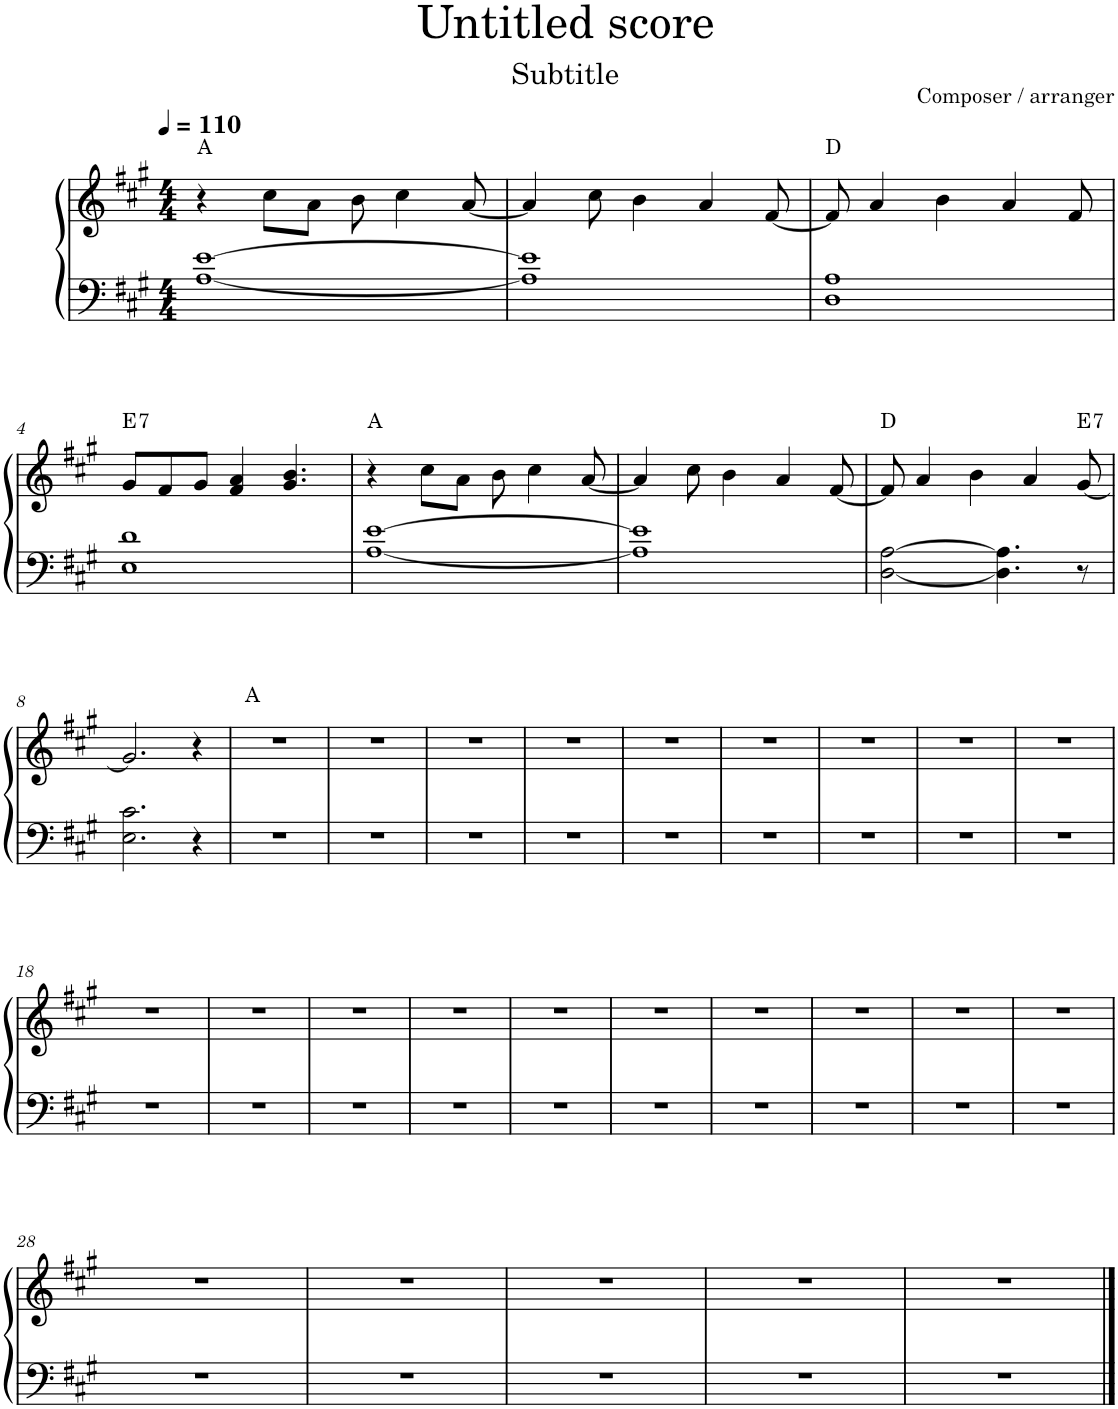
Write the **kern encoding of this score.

**kern	**kern	**harte
*part1	*part1	*part1
*staff2	*staff1	*
*I"Piano	*	*
*I'Pno.	*	*
*clefF4	*clefG2	*
*k[f#c#g#]	*k[f#c#g#]	*
*M4/4	*M4/4	*
*MM110	*MM110	*
=1	=1	=1
[1A [1e	4r	A:maj
.	8cc#\L	.
.	8a\J	.
.	8b\	.
.	4cc#\	.
.	[8a/	.
=2	=2	=2
1A] 1e]	4a/]	.
.	8cc#\	.
.	4b\	.
.	4a/	.
.	[8f#/	.
=3	=3	=3
1D 1A	8f#/]	D:maj
.	4a/	.
.	4b\	.
.	4a/	.
.	8f#/	.
!!LO:LB:g=z
=4	=4	=4
!	!	!LO:H:kt=7
1E 1d	8g#/L	E:7
.	8f#/	.
.	8g#/J	.
.	4f#/ 4a/	.
.	4.g#/ 4.b/	.
=5	=5	=5
[1A [1e	4r	A:maj
.	8cc#\L	.
.	8a\J	.
.	8b\	.
.	4cc#\	.
.	[8a/	.
=6	=6	=6
1A] 1e]	4a/]	.
.	8cc#\	.
.	4b\	.
.	4a/	.
.	[8f#/	.
=7	=7	=7
[2D\ [2A\	8f#/]	D:maj
.	4a/	.
.	4b\	.
4.D\] 4.A\]	.	.
.	4a/	.
!	!	!LO:H:kt=7
8r	[8g#/	E:7
!!LO:LB:g=z
=8	=8	=8
2.E\ 2.c#\	2.g#/]	.
4r	4r	.
=9	=9	=9
1r	1r	A:maj
=10	=10	=10
1r	1r	.
=11	=11	=11
1r	1r	.
=12	=12	=12
1r	1r	.
=13	=13	=13
1r	1r	.
=14	=14	=14
1r	1r	.
=15	=15	=15
1r	1r	.
=16	=16	=16
1r	1r	.
=17	=17	=17
1r	1r	.
!!LO:LB:g=z
=18	=18	=18
1r	1r	.
=19	=19	=19
1r	1r	.
=20	=20	=20
1r	1r	.
=21	=21	=21
1r	1r	.
=22	=22	=22
1r	1r	.
=23	=23	=23
1r	1r	.
=24	=24	=24
1r	1r	.
=25	=25	=25
1r	1r	.
=26	=26	=26
1r	1r	.
=27	=27	=27
1r	1r	.
!!LO:LB:g=z
=28	=28	=28
1r	1r	.
=29	=29	=29
1r	1r	.
=30	=30	=30
1r	1r	.
=31	=31	=31
1r	1r	.
=32	=32	=32
1r	1r	.
==	==	==
*-	*-	*-
